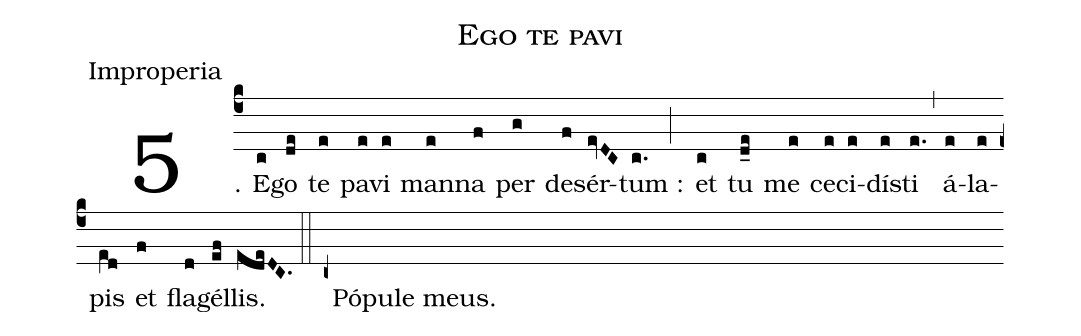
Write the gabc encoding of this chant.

name:Ego te pavi;
office-part:Improperia;
%%
(c4) 5. E(c)go(de) te(e) pa(e)vi(e) man(e)na(f) per(g) de(f)sér(evDC)tum :(c.) (;) et(c) tu(d_e) me(e) ce(e)ci(e)dí(e)sti(e.) (,) á(e)la(e)pis(e[ll:1]d) et(f) fla(d)gél(ef)lis.(edeDC.) (::) (c+) Pópule meus.()
